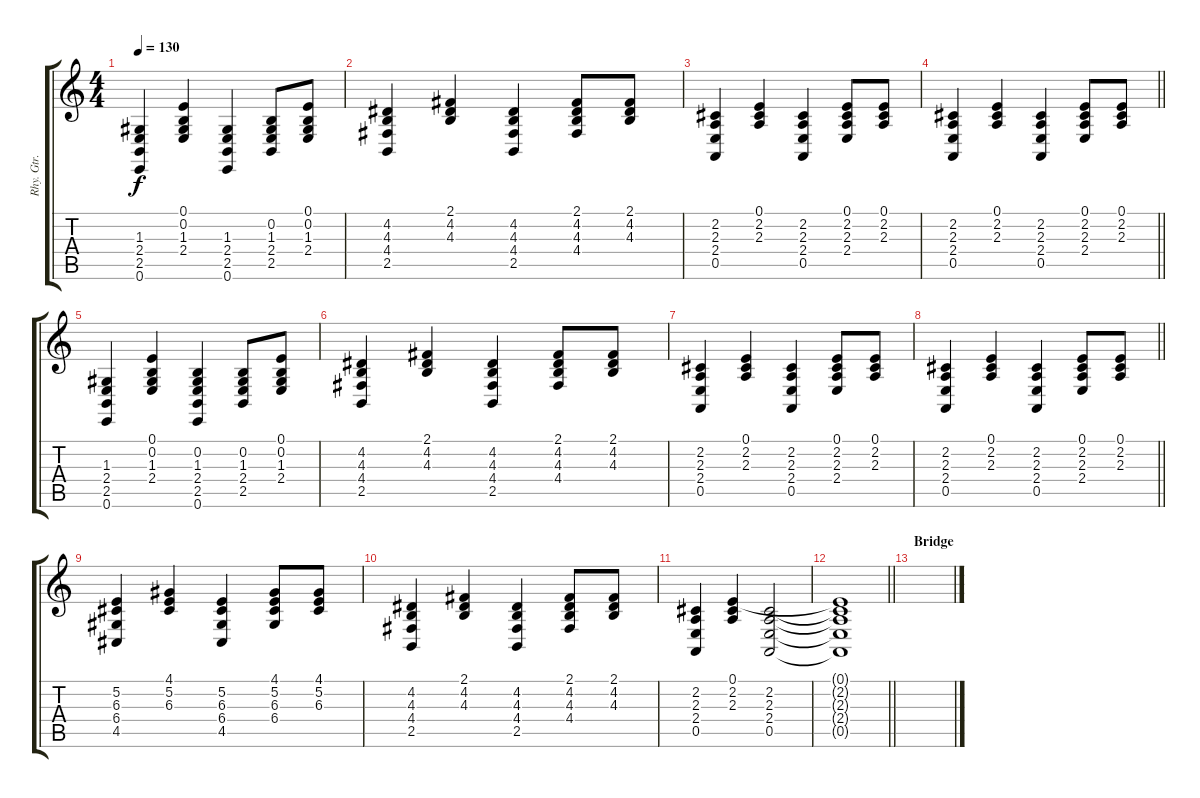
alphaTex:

\track ("Rhy. Gtr. 2" "Rhy. Gtr. ") {instrument brightacousticpiano}
\staff {score tabs}
\tuning (E4 B3 G3 D3 A2 E2) {hide}
\ts (4 4)
\tempo 130
\clef g2
\ks c
(1.3 2.4 2.5 0.6).4{dy f} (0.1 0.2 1.3 2.4).4 (1.3 2.4 2.5 0.6).4 (0.2 1.3 2.4 2.5).8 (0.1 0.2 1.3 2.4).8 |
(4.2 4.3 4.4 2.5).4 (2.1 4.2 4.3).4 (4.2 4.3 4.4 2.5).4 (2.1 4.2 4.3 4.4).8 (2.1 4.2 4.3).8 |
(2.2 2.3 2.4 0.5).4 (0.1 2.2 2.3).4 (2.2 2.3 2.4 0.5).4 (0.1 2.2 2.3 2.4).8 (0.1 2.2 2.3).8 |
\barLineRight lightlight
(2.2 2.3 2.4 0.5).4 (0.1 2.2 2.3).4 (2.2 2.3 2.4 0.5).4 (0.1 2.2 2.3 2.4).8 (0.1 2.2 2.3).8 |
(1.3 2.4 2.5 0.6).4 (0.1 0.2 1.3 2.4).4 (0.2 1.3 2.4 2.5 0.6).4 (0.2 1.3 2.4 2.5).8 (0.1 0.2 1.3 2.4).8 |
(4.2 4.3 4.4 2.5).4 (2.1 4.2 4.3).4 (4.2 4.3 4.4 2.5).4 (2.1 4.2 4.3 4.4).8 (2.1 4.2 4.3).8 |
(2.2 2.3 2.4 0.5).4 (0.1 2.2 2.3).4 (2.2 2.3 2.4 0.5).4 (0.1 2.2 2.3 2.4).8 (0.1 2.2 2.3).8 |
\barLineRight lightlight
(2.2 2.3 2.4 0.5).4 (0.1 2.2 2.3).4 (2.2 2.3 2.4 0.5).4 (0.1 2.2 2.3 2.4).8 (0.1 2.2 2.3).8 |
(5.2 6.3 6.4 4.5).4 (4.1 5.2 6.3).4 (5.2 6.3 6.4 4.5).4 (4.1 5.2 6.3 6.4).8 (4.1 5.2 6.3).8 |
(4.2 4.3 4.4 2.5).4 (2.1 4.2 4.3).4 (4.2 4.3 4.4 2.5).4 (2.1 4.2 4.3 4.4).8 (2.1 4.2 4.3).8 |
(2.2 2.3 2.4 0.5).4 (0.1 2.2 2.3).4 (2.2 2.3 2.4 0.5).2 |
\barLineRight lightlight
(0.1{t} 2.2{t} 2.3{t} 2.4{t} 0.5{t}).1 |
\section ("" "Bridge")
